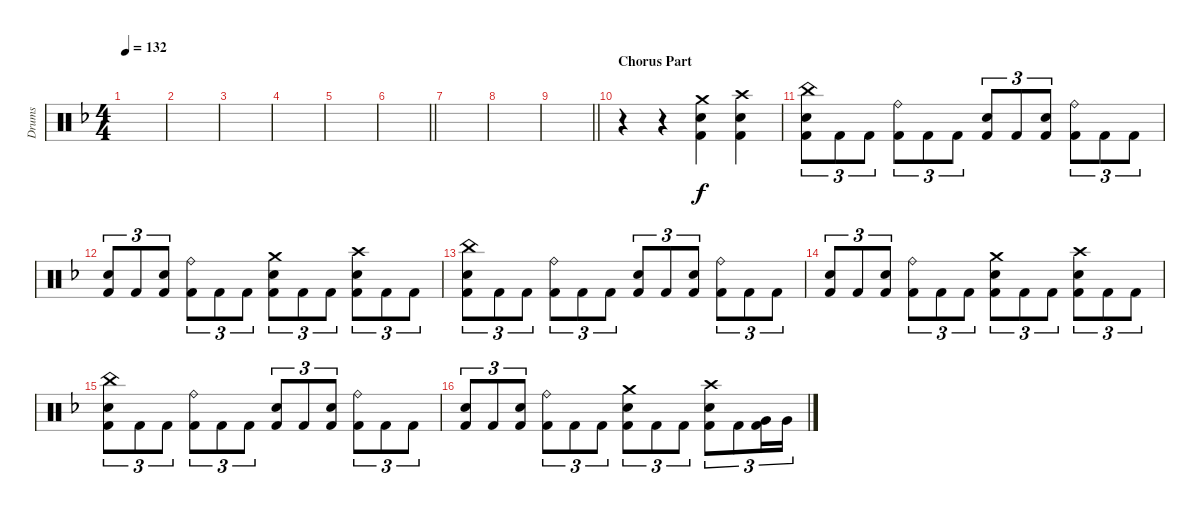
\track ("Drums" "Drums") {instrument percussion}
\staff {score}
\articulation defaults
\ts (4 4)
\tempo 132
\clef neutral
\ks dminor
|
|
|
|
|
\barLineRight lightlight
|
|
|
\barLineRight lightlight
|
\section ("" "Chorus Part")
r.4 r.4 ("Crash medium (hit)" "Snare (hit) 2" "Kick (hit) 2").4 ("Crash high (hit)" "Snare (hit) 2" "Kick (hit) 2").4 |
("China (hit)" "Snare (hit) 2" "Kick (hit) 2").8{tu (3 2)} "Kick (hit) 2".8{tu (3 2)} "Kick (hit) 2".8{tu (3 2)} ("Ride (bell)" "Kick (hit) 2").8{tu (3 2)} "Kick (hit) 2".8{tu (3 2)} "Kick (hit) 2".8{tu (3 2)} ("Snare (hit) 2" "Kick (hit) 2").8{tu (3 2)} "Kick (hit) 2".8{tu (3 2)} ("Snare (hit) 2" "Kick (hit) 2").8{tu (3 2)} ("Ride (bell)" "Kick (hit) 2").8{tu (3 2)} "Kick (hit) 2".8{tu (3 2)} "Kick (hit) 2".8{tu (3 2)} |
("Snare (hit) 2" "Kick (hit) 2").8{tu (3 2)} "Kick (hit) 2".8{tu (3 2)} ("Snare (hit) 2" "Kick (hit) 2").8{tu (3 2)} ("Ride (bell)" "Kick (hit) 2").8{tu (3 2)} "Kick (hit) 2".8{tu (3 2)} "Kick (hit) 2".8{tu (3 2)} ("Crash medium (hit)" "Snare (hit) 2" "Kick (hit) 2").8{tu (3 2)} "Kick (hit) 2".8{tu (3 2)} "Kick (hit) 2".8{tu (3 2)} ("Crash high (hit)" "Snare (hit) 2" "Kick (hit) 2").8{tu (3 2)} "Kick (hit) 2".8{tu (3 2)} "Kick (hit) 2".8{tu (3 2)} |
("China (hit)" "Snare (hit) 2" "Kick (hit) 2").8{tu (3 2)} "Kick (hit) 2".8{tu (3 2)} "Kick (hit) 2".8{tu (3 2)} ("Ride (bell)" "Kick (hit) 2").8{tu (3 2)} "Kick (hit) 2".8{tu (3 2)} "Kick (hit) 2".8{tu (3 2)} ("Snare (hit) 2" "Kick (hit) 2").8{tu (3 2)} "Kick (hit) 2".8{tu (3 2)} ("Snare (hit) 2" "Kick (hit) 2").8{tu (3 2)} ("Ride (bell)" "Kick (hit) 2").8{tu (3 2)} "Kick (hit) 2".8{tu (3 2)} "Kick (hit) 2".8{tu (3 2)} |
("Snare (hit) 2" "Kick (hit) 2").8{tu (3 2)} "Kick (hit) 2".8{tu (3 2)} ("Snare (hit) 2" "Kick (hit) 2").8{tu (3 2)} ("Ride (bell)" "Kick (hit) 2").8{tu (3 2)} "Kick (hit) 2".8{tu (3 2)} "Kick (hit) 2".8{tu (3 2)} ("Crash medium (hit)" "Snare (hit) 2" "Kick (hit) 2").8{tu (3 2)} "Kick (hit) 2".8{tu (3 2)} "Kick (hit) 2".8{tu (3 2)} ("Crash high (hit)" "Snare (hit) 2" "Kick (hit) 2").8{tu (3 2)} "Kick (hit) 2".8{tu (3 2)} "Kick (hit) 2".8{tu (3 2)} |
("China (hit)" "Snare (hit) 2" "Kick (hit) 2").8{tu (3 2)} "Kick (hit) 2".8{tu (3 2)} "Kick (hit) 2".8{tu (3 2)} ("Ride (bell)" "Kick (hit) 2").8{tu (3 2)} "Kick (hit) 2".8{tu (3 2)} "Kick (hit) 2".8{tu (3 2)} ("Snare (hit) 2" "Kick (hit) 2").8{tu (3 2)} "Kick (hit) 2".8{tu (3 2)} ("Snare (hit) 2" "Kick (hit) 2").8{tu (3 2)} ("Ride (bell)" "Kick (hit) 2").8{tu (3 2)} "Kick (hit) 2".8{tu (3 2)} "Kick (hit) 2".8{tu (3 2)} |
("Snare (hit) 2" "Kick (hit) 2").8{tu (3 2)} "Kick (hit) 2".8{tu (3 2)} ("Snare (hit) 2" "Kick (hit) 2").8{tu (3 2)} ("Ride (bell)" "Kick (hit) 2").8{tu (3 2)} "Kick (hit) 2".8{tu (3 2)} "Kick (hit) 2".8{tu (3 2)} ("Crash medium (hit)" "Snare (hit) 2" "Kick (hit) 2").8{tu (3 2)} "Kick (hit) 2".8{tu (3 2)} "Kick (hit) 2".8{tu (3 2)} ("Crash high (hit)" "Snare (hit) 2" "Kick (hit) 2").8{tu (3 2)} "Kick (hit) 2".8{tu (3 2)} ("Very Low Tom (hit)" "Kick (hit) 2").16{tu (3 2)} "Very Low Tom (hit)".16{tu (3 2)}
